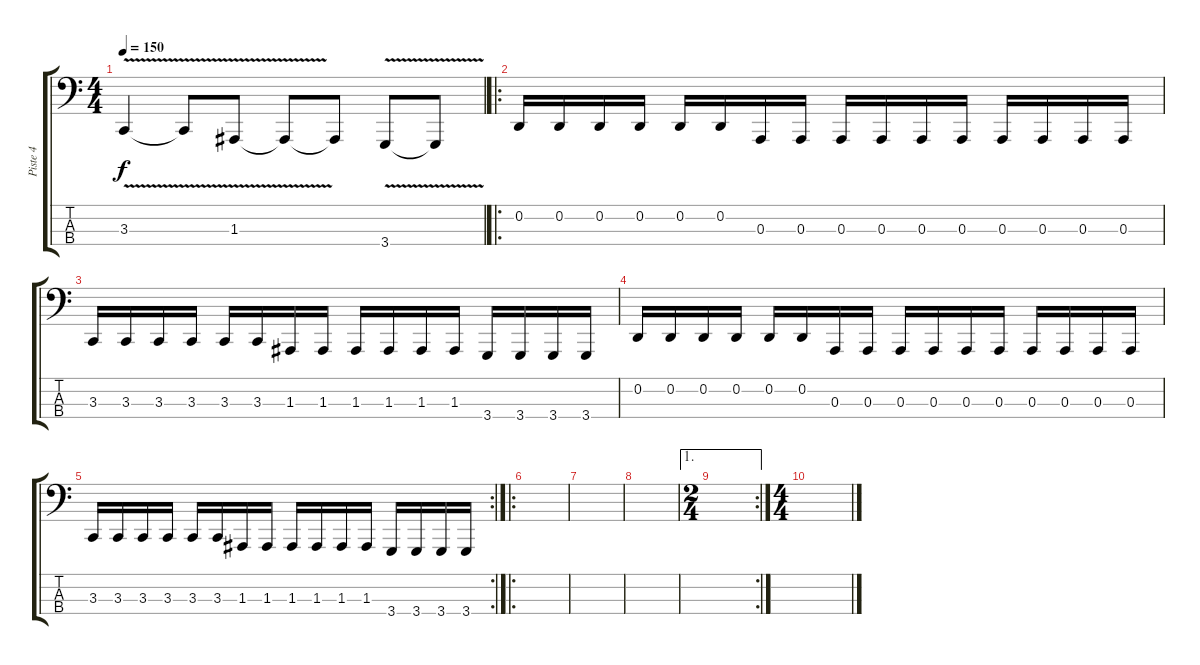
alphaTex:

\track ("Piste 4" "Piste 4") {instrument lead1square}
\staff {score tabs}
\tuning (G2 D2 A1 E1) {hide}
\ts (4 4)
\tempo 150
\clef f4
\ks c
3.3{v}.4{dy f} 3.3{t}.8 1.3{v}.8 1.3{t}.8 1.3{t}.8 3.4{v}.8 3.4{t}.8 |
\ro
0.2.16 0.2.16 0.2.16 0.2.16 0.2.16 0.2.16 0.3.16 0.3.16 0.3.16 0.3.16 0.3.16 0.3.16 0.3.16 0.3.16 0.3.16 0.3.16 |
3.3.16 3.3.16 3.3.16 3.3.16 3.3.16 3.3.16 1.3.16 1.3.16 1.3.16 1.3.16 1.3.16 1.3.16 3.4.16 3.4.16 3.4.16 3.4.16 |
0.2.16 0.2.16 0.2.16 0.2.16 0.2.16 0.2.16 0.3.16 0.3.16 0.3.16 0.3.16 0.3.16 0.3.16 0.3.16 0.3.16 0.3.16 0.3.16 |
\rc 2
3.3.16 3.3.16 3.3.16 3.3.16 3.3.16 3.3.16 1.3.16 1.3.16 1.3.16 1.3.16 1.3.16 1.3.16 3.4.16 3.4.16 3.4.16 3.4.16 |
\ro
|
|
|
\ae 1
\rc 2
\ts (2 4)
|
\ts (4 4)
